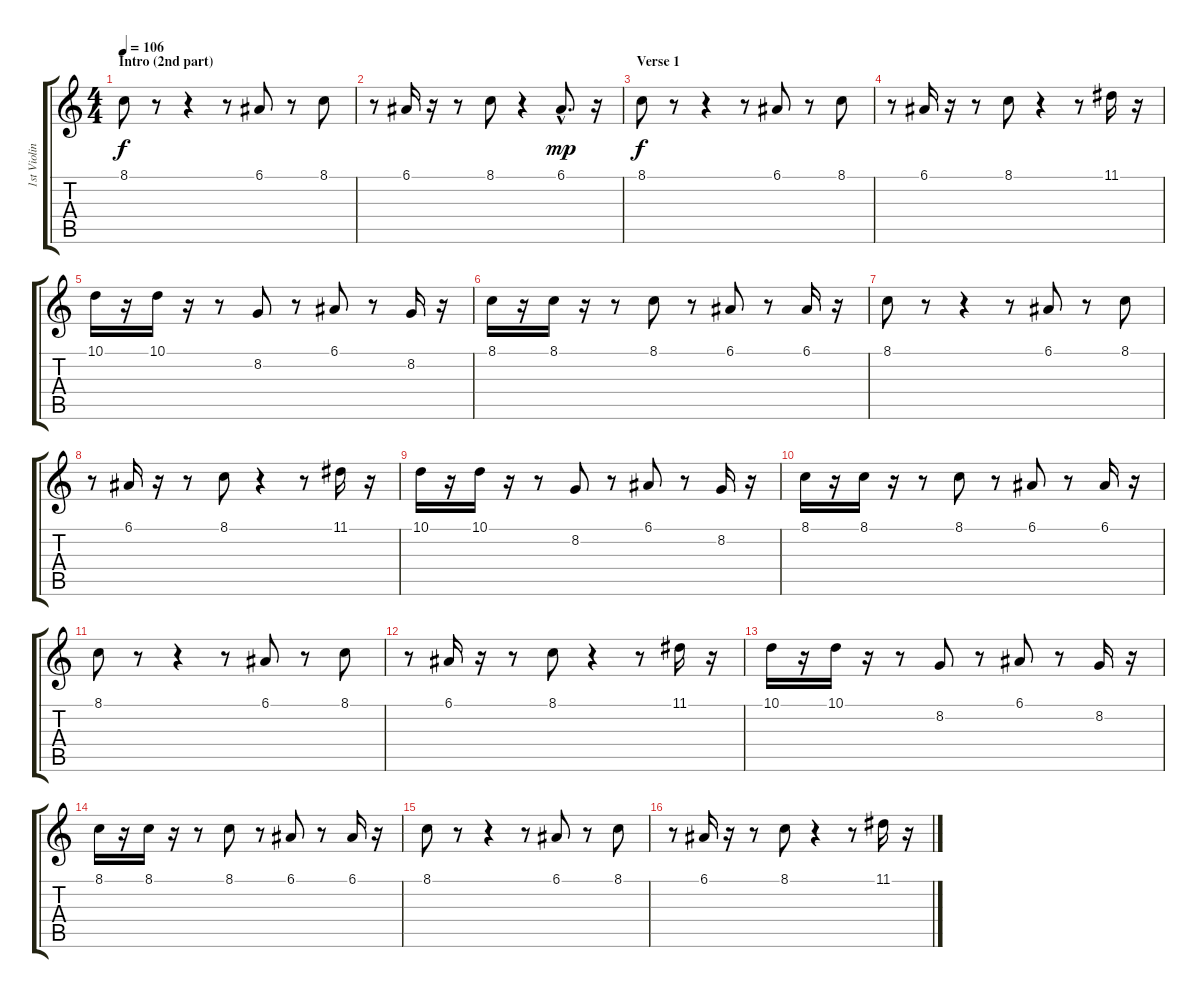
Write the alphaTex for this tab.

\track ("1st Violin - The" "1st Violin") {instrument violin}
\staff {score tabs}
\tuning (E4 B3 G3 D3 A2 E2) {hide}
\ts (4 4)
\section ("" "Intro (2nd part)")
\tempo 106
\clef g2
\ks c
8.1.8{dy f instrument violin} r.8 r.4 r.8 6.1.8 r.8 8.1.8 |
r.8 6.1.16 r.16 r.8 8.1.8 r.4 6.1{hac}.8{d dy mp} r.16 |
\section ("" "Verse 1")
8.1.8{dy f} r.8 r.4 r.8 6.1.8 r.8 8.1.8 |
r.8 6.1.16 r.16 r.8 8.1.8 r.4 r.8 11.1.16 r.16 |
10.1.16 r.16 10.1.16 r.16 r.8 8.2.8 r.8 6.1.8 r.8 8.2.16 r.16 |
8.1.16 r.16 8.1.16 r.16 r.8 8.1.8 r.8 6.1.8 r.8 6.1.16 r.16 |
8.1.8 r.8 r.4 r.8 6.1.8 r.8 8.1.8 |
r.8 6.1.16 r.16 r.8 8.1.8 r.4 r.8 11.1.16 r.16 |
10.1.16 r.16 10.1.16 r.16 r.8 8.2.8 r.8 6.1.8 r.8 8.2.16 r.16 |
8.1.16 r.16 8.1.16 r.16 r.8 8.1.8 r.8 6.1.8 r.8 6.1.16 r.16 |
8.1.8 r.8 r.4 r.8 6.1.8 r.8 8.1.8 |
r.8 6.1.16 r.16 r.8 8.1.8 r.4 r.8 11.1.16 r.16 |
10.1.16 r.16 10.1.16 r.16 r.8 8.2.8 r.8 6.1.8 r.8 8.2.16 r.16 |
8.1.16 r.16 8.1.16 r.16 r.8 8.1.8 r.8 6.1.8 r.8 6.1.16 r.16 |
8.1.8 r.8 r.4 r.8 6.1.8 r.8 8.1.8 |
r.8 6.1.16 r.16 r.8 8.1.8 r.4 r.8 11.1.16 r.16
